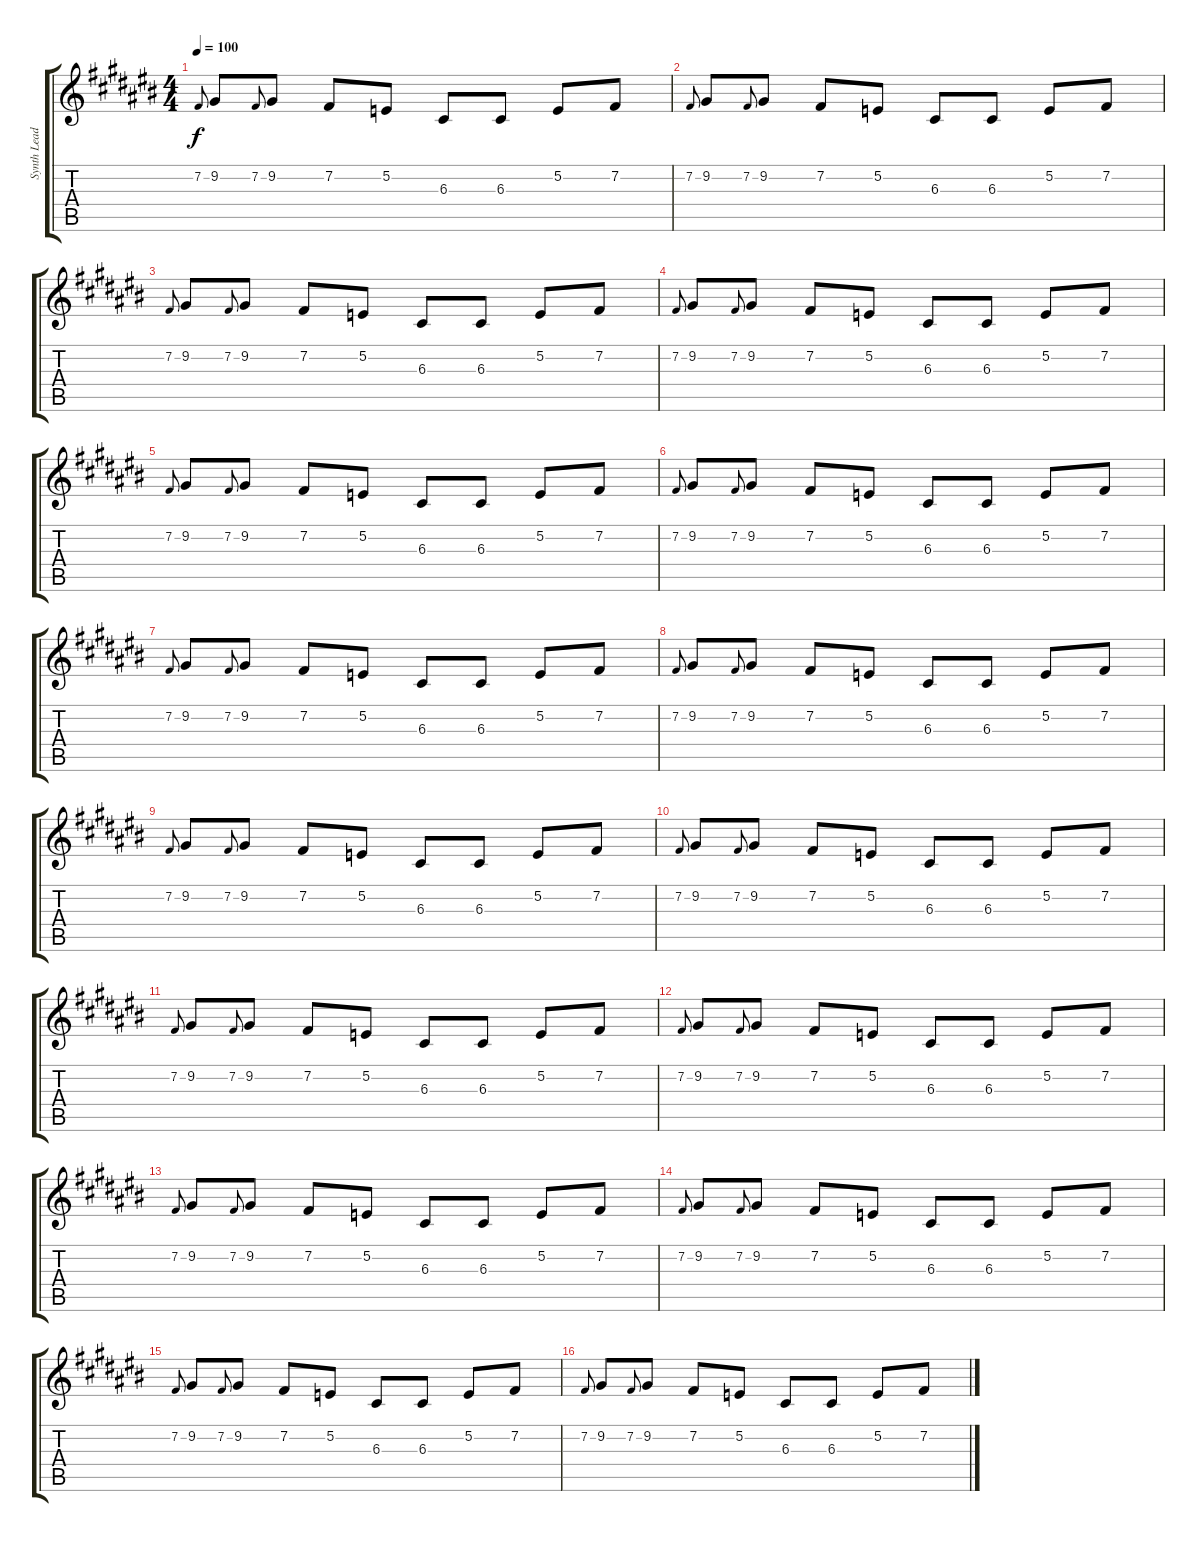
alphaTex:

\track ("Synth Lead" "Synth Lead") {instrument lead2sawtooth}
\staff {score tabs}
\tuning (E4 B3 G3 D3 A2 E2) {hide}
\ts (4 4)
\tempo 100
\clef g2
\ks c#
7.2.8{gr onbeat dy f} 9.2.8 7.2.8{gr onbeat} 9.2.8 7.2.8 5.2.8 6.3.8 6.3.8 5.2.8 7.2.8 |
7.2.8{gr onbeat} 9.2.8 7.2.8{gr onbeat} 9.2.8 7.2.8 5.2.8 6.3.8 6.3.8 5.2.8 7.2.8 |
7.2.8{gr onbeat} 9.2.8 7.2.8{gr onbeat} 9.2.8 7.2.8 5.2.8 6.3.8 6.3.8 5.2.8 7.2.8 |
7.2.8{gr onbeat} 9.2.8 7.2.8{gr onbeat} 9.2.8 7.2.8 5.2.8 6.3.8 6.3.8 5.2.8 7.2.8 |
7.2.8{gr onbeat} 9.2.8 7.2.8{gr onbeat} 9.2.8 7.2.8 5.2.8 6.3.8 6.3.8 5.2.8 7.2.8 |
7.2.8{gr onbeat} 9.2.8 7.2.8{gr onbeat} 9.2.8 7.2.8 5.2.8 6.3.8 6.3.8 5.2.8 7.2.8 |
7.2.8{gr onbeat} 9.2.8 7.2.8{gr onbeat} 9.2.8 7.2.8 5.2.8 6.3.8 6.3.8 5.2.8 7.2.8 |
7.2.8{gr onbeat} 9.2.8 7.2.8{gr onbeat} 9.2.8 7.2.8 5.2.8 6.3.8 6.3.8 5.2.8 7.2.8 |
7.2.8{gr onbeat} 9.2.8 7.2.8{gr onbeat} 9.2.8 7.2.8 5.2.8 6.3.8 6.3.8 5.2.8 7.2.8 |
7.2.8{gr onbeat} 9.2.8 7.2.8{gr onbeat} 9.2.8 7.2.8 5.2.8 6.3.8 6.3.8 5.2.8 7.2.8 |
7.2.8{gr onbeat} 9.2.8 7.2.8{gr onbeat} 9.2.8 7.2.8 5.2.8 6.3.8 6.3.8 5.2.8 7.2.8 |
7.2.8{gr onbeat} 9.2.8 7.2.8{gr onbeat} 9.2.8 7.2.8 5.2.8 6.3.8 6.3.8 5.2.8 7.2.8 |
7.2.8{gr onbeat} 9.2.8 7.2.8{gr onbeat} 9.2.8 7.2.8 5.2.8 6.3.8 6.3.8 5.2.8 7.2.8 |
7.2.8{gr onbeat} 9.2.8 7.2.8{gr onbeat} 9.2.8 7.2.8 5.2.8 6.3.8 6.3.8 5.2.8 7.2.8 |
7.2.8{gr onbeat} 9.2.8 7.2.8{gr onbeat} 9.2.8 7.2.8 5.2.8 6.3.8 6.3.8 5.2.8 7.2.8 |
7.2.8{gr onbeat} 9.2.8 7.2.8{gr onbeat} 9.2.8 7.2.8 5.2.8 6.3.8 6.3.8 5.2.8 7.2.8
